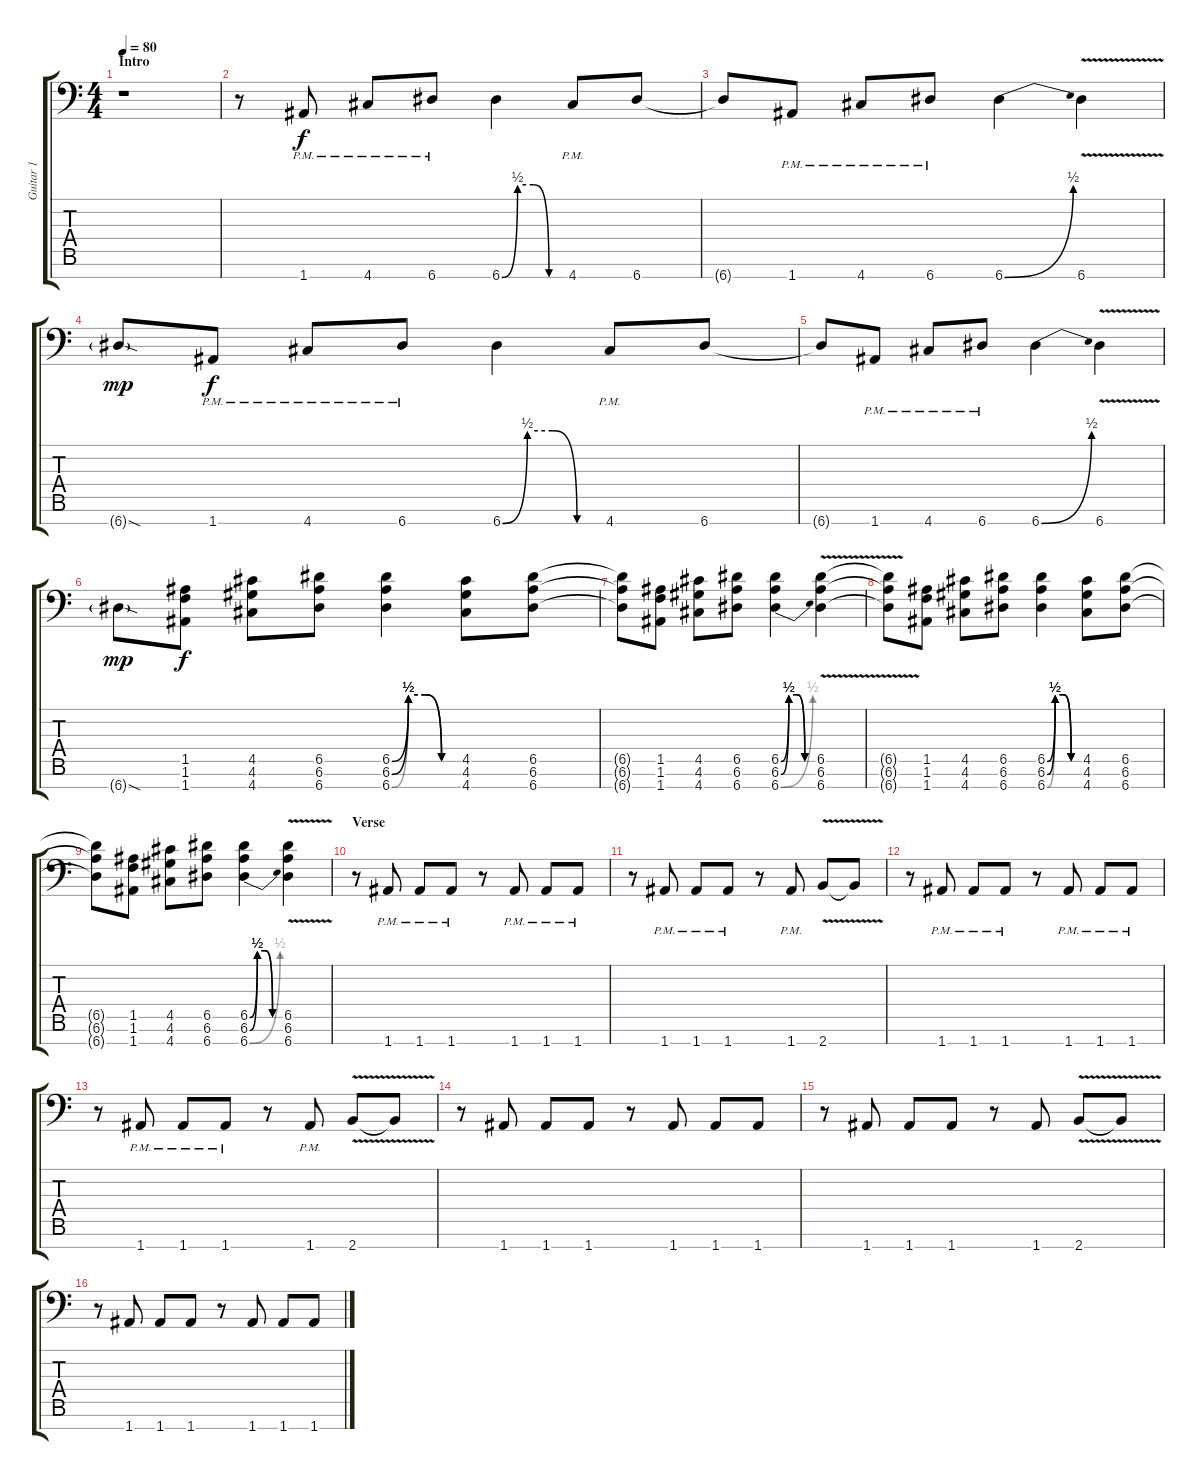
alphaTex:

\track ("Guitar 1" "Guitar 1") {instrument overdrivenguitar}
\staff {score tabs}
\tuning (E4 B3 G3 D3 A2 E2 A1) {hide}
\ts (4 4)
\section ("" "Intro")
\tempo 80
\clef f4
\ks c
r.1{dy f instrument overdrivenguitar} |
r.8 1.7{pm}.8 4.7{pm}.8 6.7{pm}.8 6.7{be (custom 0 0 15 2 30 2 45 0 60 0)}.4 4.7{pm}.8 6.7.8 |
6.7{t}.8 1.7{pm}.8 4.7{pm}.8 6.7{pm}.8 6.7{be (bend 0 0 60 2)}.4 6.7{v}.4 |
6.7{sod g}.8{dy mp} 1.7{pm}.8{dy f} 4.7{pm}.8 6.7{pm}.8 6.7{be (custom 0 0 15 2 30 2 45 0 60 0)}.4 4.7{pm}.8 6.7.8 |
6.7{t}.8 1.7{pm}.8 4.7{pm}.8 6.7{pm}.8 6.7{be (bend 0 0 60 2)}.4 6.7{v}.4 |
6.7{sod g}.8{dy mp} (1.5 1.6 1.7).8{dy f} (4.5 4.6 4.7).8 (6.5 6.6 6.7).8 (6.5{be (custom 0 0 15 2 30 2 45 0 60 0)} 6.6{be (custom 0 0 15 2 30 2 45 0 60 0)} 6.7{be (custom 0 0 15 2 30 2 45 0 60 0)}).4 (4.5 4.6 4.7).8 (6.5 6.6 6.7).8 |
(6.5{t} 6.6{t} 6.7{t}).8 (1.5 1.6 1.7).8 (4.5 4.6 4.7).8 (6.5 6.6 6.7).8 (6.5{be (custom 0 0 15 2 30 2 45 0 60 0)} 6.6{be (custom 0 0 15 2 30 2 45 0 60 0)} 6.7{be (bend 0 0 60 2)}).4 (6.5{v} 6.6{v} 6.7{v}).4 |
(6.5{t} 6.6{t} 6.7{t}).8 (1.5 1.6 1.7).8 (4.5 4.6 4.7).8 (6.5 6.6 6.7).8 (6.5{be (custom 0 0 15 2 30 2 45 0 60 0)} 6.6{be (custom 0 0 15 2 30 2 45 0 60 0)} 6.7{be (custom 0 0 15 2 30 2 45 0 60 0)}).4 (4.5 4.6 4.7).8 (6.5 6.6 6.7).8 |
(6.5{t} 6.6{t} 6.7{t}).8 (1.5 1.6 1.7).8 (4.5 4.6 4.7).8 (6.5 6.6 6.7).8 (6.5{be (custom 0 0 15 2 30 2 45 0 60 0)} 6.6{be (custom 0 0 15 2 30 2 45 0 60 0)} 6.7{be (bend 0 0 60 2)}).4 (6.5{v} 6.6{v} 6.7{v}).4 |
\section ("" "Verse")
r.8 1.7{pm}.8 1.7{pm}.8 1.7{pm}.8 r.8 1.7{pm}.8 1.7{pm}.8 1.7{pm}.8 |
r.8 1.7{pm}.8 1.7{pm}.8 1.7{pm}.8 r.8 1.7{pm}.8 2.7{v}.8 2.7{t}.8 |
r.8 1.7{pm}.8 1.7{pm}.8 1.7{pm}.8 r.8 1.7{pm}.8 1.7{pm}.8 1.7{pm}.8 |
r.8 1.7{pm}.8 1.7{pm}.8 1.7{pm}.8 r.8 1.7{pm}.8 2.7{v}.8 2.7{t}.8 |
r.8 1.7.8 1.7.8 1.7.8 r.8 1.7.8 1.7.8 1.7.8 |
r.8 1.7.8 1.7.8 1.7.8 r.8 1.7.8 2.7{v}.8 2.7{t}.8 |
r.8 1.7.8 1.7.8 1.7.8 r.8 1.7.8 1.7.8 1.7.8
